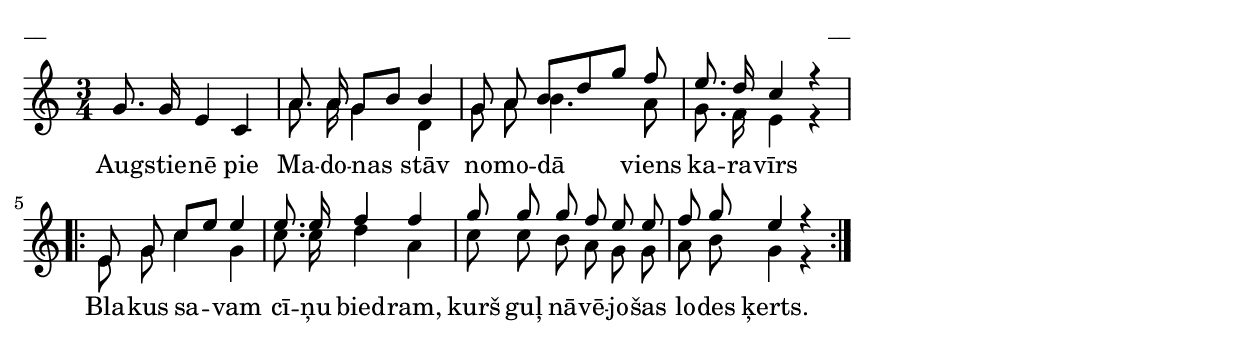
\version "2.13.16"
%\header {
%    title = "Augstienē pie Madonas"
%} 
\paper {
line-width = 14\cm
left-margin = 0.4\cm
between-system-padding = 0.1\cm
between-system-space = 0.1\cm
}
\layout {
indent = #0
ragged-last = ##f
}


voiceA = \relative c' {
\clef "treble"
\key c \major
\time 3/4
g'8. g16 e4 c | a'8. a16 g8[ b] b4 | g8 a b[ d g] f | e8. d16 c4 r |
\repeat volta 2 {
e,8 g c[ e] e4 | e8. e16 f4 f | g8 g g f e e | f8 g e4 r
}
} 

voiceB = \relative c' {
\clef "treble"
\key c \major
\time 3/4
s2. | a'8. a16 g4 d | g8 a b4. a8 | g8. f16 e4 r    
\repeat volta 2 {
e8 g c4 g | c8. c16 d4 a | c8 c b a g g | a8 b8 g4 r
}
} 


lyricA = \lyricmode {
Aug -- stie -- nē pie Ma -- do -- nas 
stāv no -- mo -- dā viens ka -- ra -- vīrs
Bla -- kus sa -- vam cī -- ņu bied -- ram, 
kurš guļ nā -- vē -- jo -- šas lo -- des ķerts.
}



fullScore = <<
\new Staff {
<<
\new Voice = "voiceA" { \voiceOne \autoBeamOff \voiceA }
\new Voice = "voiceB" { \voiceTwo \autoBeamOff \voiceB }
\lyricsto "voiceA" \new Lyrics \lyricA
>>
}
>>

\score {
\fullScore
\header { piece = "__" opus = "__" }
}
\markup { \with-color #(x11-color 'white) \sans \smaller "__" }
\score {
\unfoldRepeats
\fullScore
\midi {
\context { \Staff \remove "Staff_performer" }
\context { \Voice \consists "Staff_performer" }
}
}

